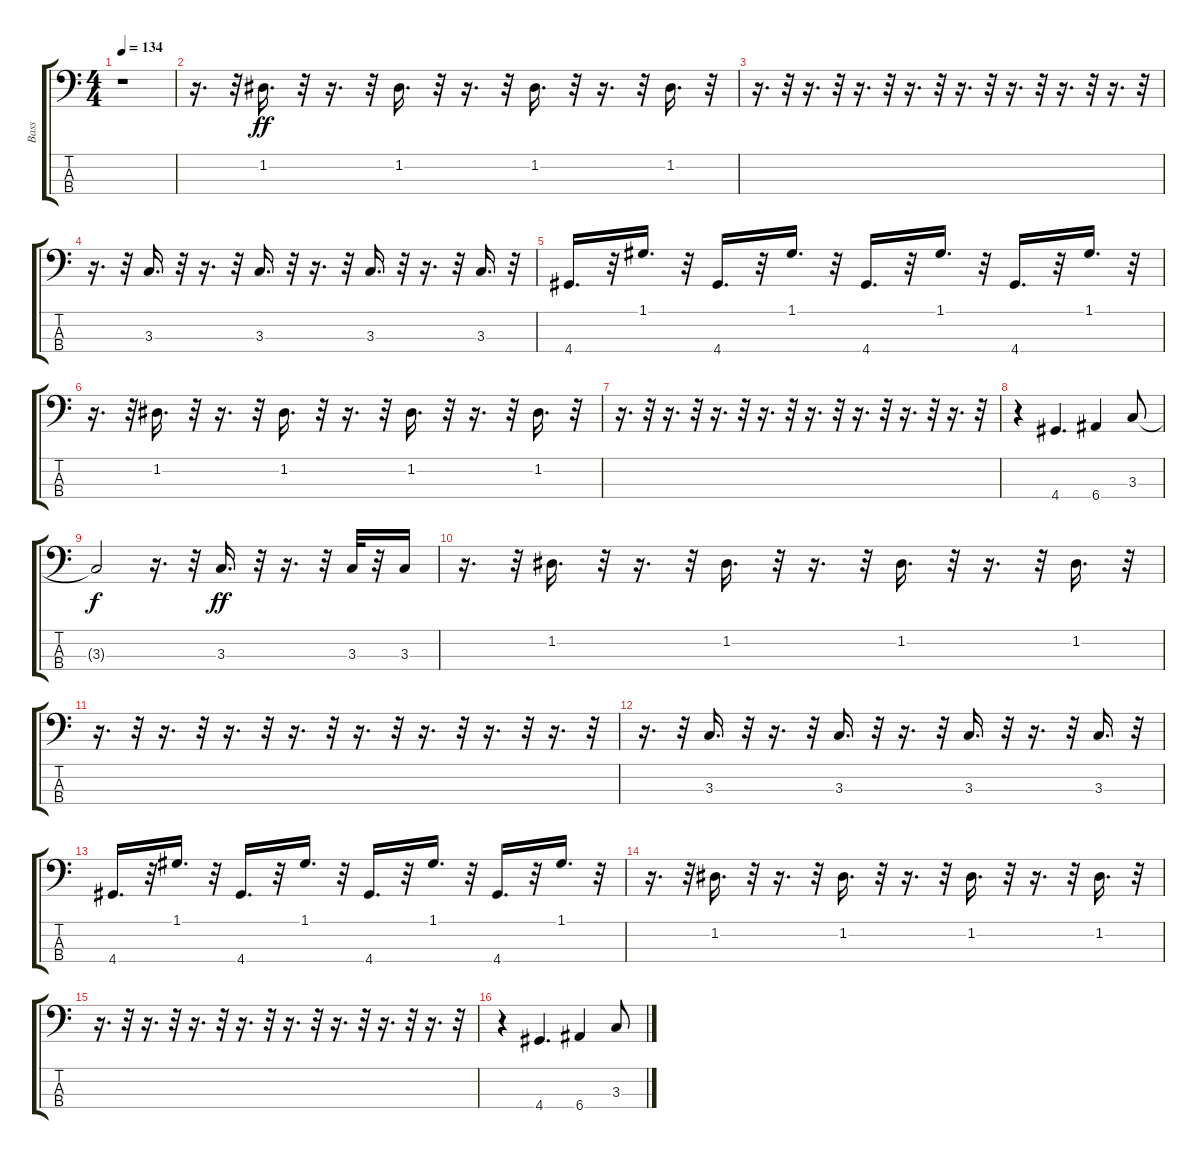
\track ("Bass" "Bass") {instrument synthbass2}
\staff {score tabs}
\tuning (G2 D2 A1 E1) {hide}
\ts (4 4)
\tempo 134
\clef f4
\ks c
r.1{dy ff} |
r.16{d} r.32 1.2.16{d} r.32 r.16{d} r.32 1.2.16{d} r.32 r.16{d} r.32 1.2.16{d} r.32 r.16{d} r.32 1.2.16{d} r.32 |
r.16{d} r.32 r.16{d} r.32 r.16{d} r.32 r.16{d} r.32 r.16{d} r.32 r.16{d} r.32 r.16{d} r.32 r.16{d} r.32 |
r.16{d} r.32 3.3.16{d} r.32 r.16{d} r.32 3.3.16{d} r.32 r.16{d} r.32 3.3.16{d} r.32 r.16{d} r.32 3.3.16{d} r.32 |
4.4.16{d} r.32 1.1.16{d} r.32 4.4.16{d} r.32 1.1.16{d} r.32 4.4.16{d} r.32 1.1.16{d} r.32 4.4.16{d} r.32 1.1.16{d} r.32 |
r.16{d} r.32 1.2.16{d} r.32 r.16{d} r.32 1.2.16{d} r.32 r.16{d} r.32 1.2.16{d} r.32 r.16{d} r.32 1.2.16{d} r.32 |
r.16{d} r.32 r.16{d} r.32 r.16{d} r.32 r.16{d} r.32 r.16{d} r.32 r.16{d} r.32 r.16{d} r.32 r.16{d} r.32 |
r.4 4.4.4{d} 6.4.4 3.3.8 |
3.3{t}.2{dy f} r.16{d} r.32 3.3.16{d dy ff} r.32 r.16{d} r.32 3.3.32 r.32 3.3.16 |
r.16{d} r.32 1.2.16{d} r.32 r.16{d} r.32 1.2.16{d} r.32 r.16{d} r.32 1.2.16{d} r.32 r.16{d} r.32 1.2.16{d} r.32 |
r.16{d} r.32 r.16{d} r.32 r.16{d} r.32 r.16{d} r.32 r.16{d} r.32 r.16{d} r.32 r.16{d} r.32 r.16{d} r.32 |
r.16{d} r.32 3.3.16{d} r.32 r.16{d} r.32 3.3.16{d} r.32 r.16{d} r.32 3.3.16{d} r.32 r.16{d} r.32 3.3.16{d} r.32 |
4.4.16{d} r.32 1.1.16{d} r.32 4.4.16{d} r.32 1.1.16{d} r.32 4.4.16{d} r.32 1.1.16{d} r.32 4.4.16{d} r.32 1.1.16{d} r.32 |
r.16{d} r.32 1.2.16{d} r.32 r.16{d} r.32 1.2.16{d} r.32 r.16{d} r.32 1.2.16{d} r.32 r.16{d} r.32 1.2.16{d} r.32 |
r.16{d} r.32 r.16{d} r.32 r.16{d} r.32 r.16{d} r.32 r.16{d} r.32 r.16{d} r.32 r.16{d} r.32 r.16{d} r.32 |
r.4 4.4.4{d} 6.4.4 3.3.8
